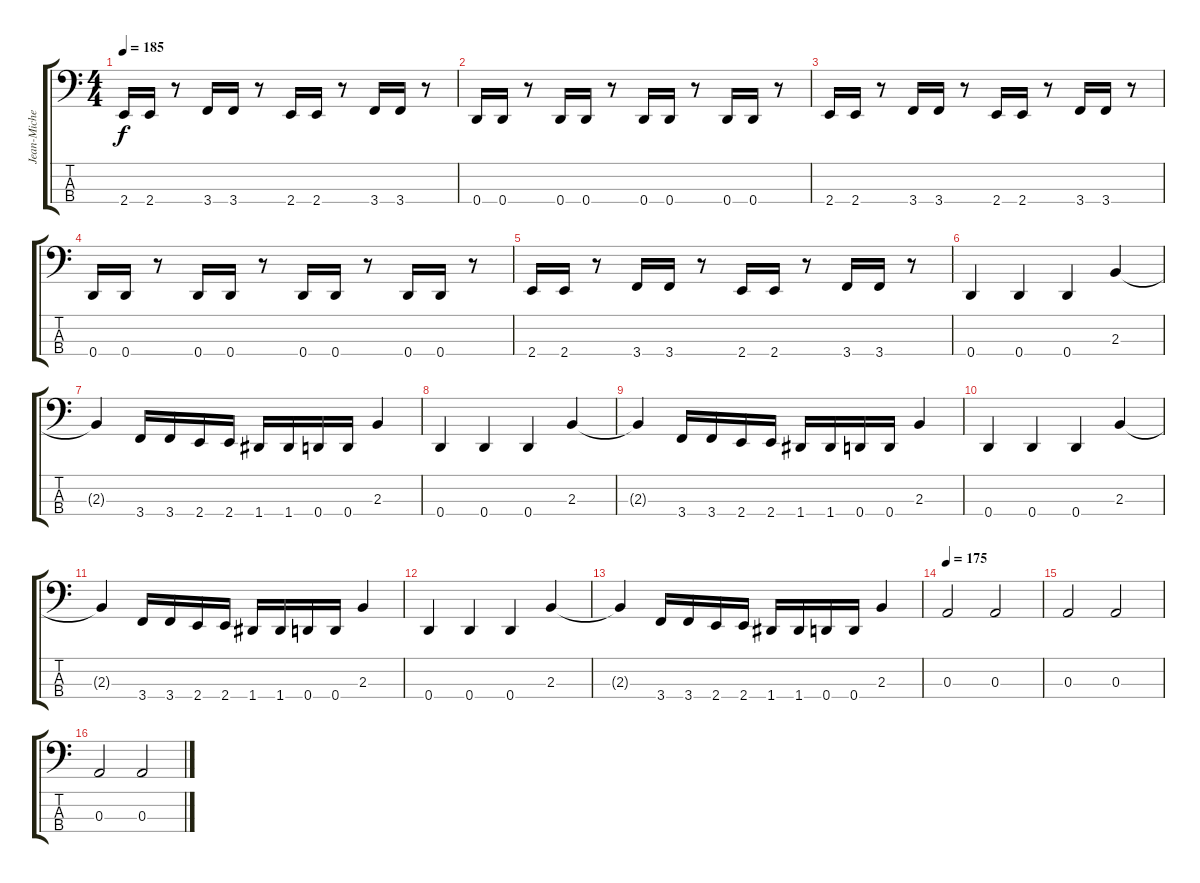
\track ("Jean-Michel Labadie" "Jean-Miche") {instrument electricbasspick}
\staff {score tabs}
\tuning (G2 D2 A1 D1) {hide}
\ts (4 4)
\tempo 185
\clef f4
\ks c
2.4.16{dy f} 2.4.16 r.8 3.4.16 3.4.16 r.8 2.4.16 2.4.16 r.8 3.4.16 3.4.16 r.8 |
0.4.16 0.4.16 r.8 0.4.16 0.4.16 r.8 0.4.16 0.4.16 r.8 0.4.16 0.4.16 r.8 |
2.4.16 2.4.16 r.8 3.4.16 3.4.16 r.8 2.4.16 2.4.16 r.8 3.4.16 3.4.16 r.8 |
0.4.16 0.4.16 r.8 0.4.16 0.4.16 r.8 0.4.16 0.4.16 r.8 0.4.16 0.4.16 r.8 |
2.4.16 2.4.16 r.8 3.4.16 3.4.16 r.8 2.4.16 2.4.16 r.8 3.4.16 3.4.16 r.8 |
0.4.4 0.4.4 0.4.4 2.3.4 |
2.3{t}.4 3.4.16 3.4.16 2.4.16 2.4.16 1.4.16 1.4.16 0.4.16 0.4.16 2.3.4 |
0.4.4 0.4.4 0.4.4 2.3.4 |
2.3{t}.4 3.4.16 3.4.16 2.4.16 2.4.16 1.4.16 1.4.16 0.4.16 0.4.16 2.3.4 |
0.4.4 0.4.4 0.4.4 2.3.4 |
2.3{t}.4 3.4.16 3.4.16 2.4.16 2.4.16 1.4.16 1.4.16 0.4.16 0.4.16 2.3.4 |
0.4.4 0.4.4 0.4.4 2.3.4 |
2.3{t}.4 3.4.16 3.4.16 2.4.16 2.4.16 1.4.16 1.4.16 0.4.16 0.4.16 2.3.4 |
\tempo 175
0.3.2 0.3.2 |
0.3.2 0.3.2 |
0.3.2 0.3.2
